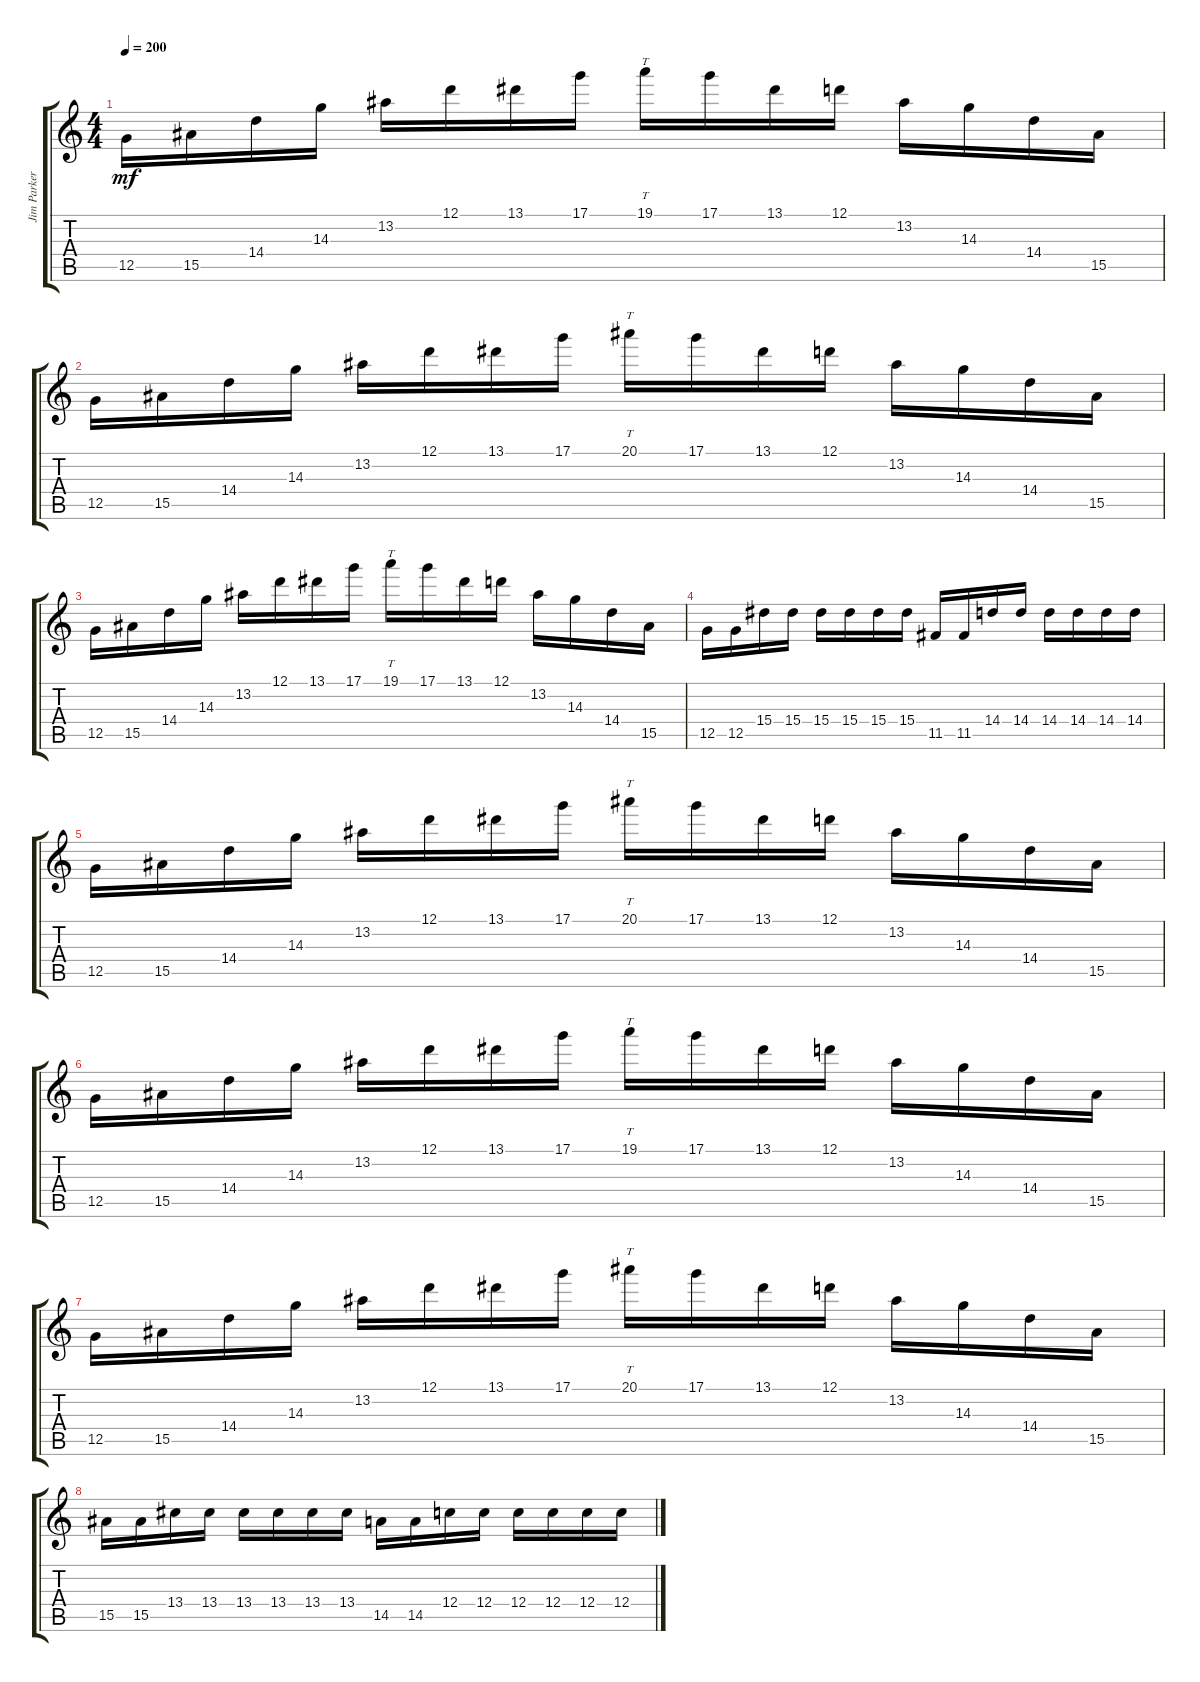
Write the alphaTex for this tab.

\track ("Jim Parker" "Jim Parker") {instrument distortionguitar}
\staff {score tabs}
\tuning (D4 A3 F3 C3 G2 D2) {hide}
\ts (4 4)
\tempo 200
\clef g2
\ks c
12.5.16{dy mf} 15.5.16 14.4.16 14.3.16 13.2.16 12.1.16 13.1.16 17.1.16 19.1.16{tt} 17.1.16 13.1.16 12.1.16 13.2.16 14.3.16 14.4.16 15.5.16 |
12.5.16 15.5.16 14.4.16 14.3.16 13.2.16 12.1.16 13.1.16 17.1.16 20.1.16{tt} 17.1.16 13.1.16 12.1.16 13.2.16 14.3.16 14.4.16 15.5.16 |
12.5.16 15.5.16 14.4.16 14.3.16 13.2.16 12.1.16 13.1.16 17.1.16 19.1.16{tt} 17.1.16 13.1.16 12.1.16 13.2.16 14.3.16 14.4.16 15.5.16 |
12.5.16 12.5.16 15.4.16 15.4.16 15.4.16 15.4.16 15.4.16 15.4.16 11.5.16 11.5.16 14.4.16 14.4.16 14.4.16 14.4.16 14.4.16 14.4.16 |
12.5.16 15.5.16 14.4.16 14.3.16 13.2.16 12.1.16 13.1.16 17.1.16 20.1.16{tt} 17.1.16 13.1.16 12.1.16 13.2.16 14.3.16 14.4.16 15.5.16 |
12.5.16 15.5.16 14.4.16 14.3.16 13.2.16 12.1.16 13.1.16 17.1.16 19.1.16{tt} 17.1.16 13.1.16 12.1.16 13.2.16 14.3.16 14.4.16 15.5.16 |
12.5.16 15.5.16 14.4.16 14.3.16 13.2.16 12.1.16 13.1.16 17.1.16 20.1.16{tt} 17.1.16 13.1.16 12.1.16 13.2.16 14.3.16 14.4.16 15.5.16 |
15.5.16 15.5.16 13.4.16 13.4.16 13.4.16 13.4.16 13.4.16 13.4.16 14.5.16 14.5.16 12.4.16 12.4.16 12.4.16 12.4.16 12.4.16 12.4.16
